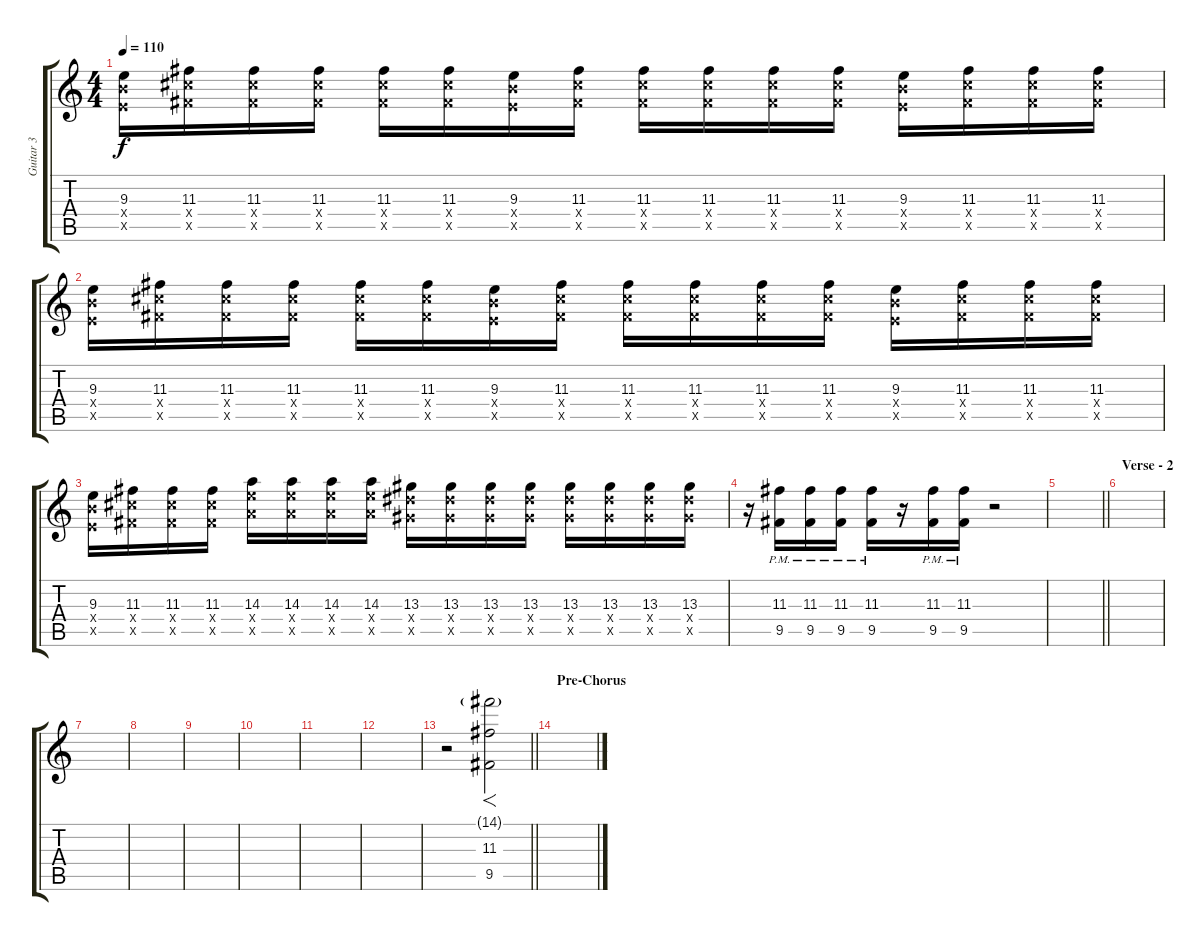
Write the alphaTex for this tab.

\track ("Guitar 3" "Guitar 3") {instrument distortionguitar}
\staff {score tabs}
\tuning (E4 B3 G3 D3 A2 E2) {hide}
\ts (4 4)
\tempo 110
\clef g2
\ks c
(9.3 9.4{x} 7.5{x}).16{dy f} (11.3 11.4{x} 9.5{x}).16 (11.3 11.4{x} 9.5{x}).16 (11.3 11.4{x} 9.5{x}).16 (11.3 11.4{x} 9.5{x}).16 (11.3 11.4{x} 9.5{x}).16 (9.3 9.4{x} 7.5{x}).16 (11.3 11.4{x} 9.5{x}).16 (11.3 11.4{x} 9.5{x}).16 (11.3 11.4{x} 9.5{x}).16 (11.3 11.4{x} 9.5{x}).16 (11.3 11.4{x} 9.5{x}).16 (9.3 9.4{x} 7.5{x}).16 (11.3 11.4{x} 9.5{x}).16 (11.3 11.4{x} 9.5{x}).16 (11.3 11.4{x} 9.5{x}).16 |
(9.3 9.4{x} 7.5{x}).16 (11.3 11.4{x} 9.5{x}).16 (11.3 11.4{x} 9.5{x}).16 (11.3 11.4{x} 9.5{x}).16 (11.3 11.4{x} 9.5{x}).16 (11.3 11.4{x} 9.5{x}).16 (9.3 9.4{x} 7.5{x}).16 (11.3 11.4{x} 9.5{x}).16 (11.3 11.4{x} 9.5{x}).16 (11.3 11.4{x} 9.5{x}).16 (11.3 11.4{x} 9.5{x}).16 (11.3 11.4{x} 9.5{x}).16 (9.3 9.4{x} 7.5{x}).16 (11.3 11.4{x} 9.5{x}).16 (11.3 11.4{x} 9.5{x}).16 (11.3 11.4{x} 9.5{x}).16 |
(9.3 9.4{x} 7.5{x}).16 (11.3 11.4{x} 9.5{x}).16 (11.3 11.4{x} 9.5{x}).16 (11.3 11.4{x} 9.5{x}).16 (14.3 14.4{x} 12.5{x}).16 (14.3 14.4{x} 12.5{x}).16 (14.3 14.4{x} 12.5{x}).16 (14.3 14.4{x} 12.5{x}).16 (13.3 13.4{x} 11.5{x}).16 (13.3 13.4{x} 11.5{x}).16 (13.3 13.4{x} 11.5{x}).16 (13.3 13.4{x} 11.5{x}).16 (13.3 13.4{x} 11.5{x}).16 (13.3 13.4{x} 11.5{x}).16 (13.3 13.4{x} 11.5{x}).16 (13.3 13.4{x} 11.5{x}).16 |
r.16 (11.3{pm} 9.5{pm}).16 (11.3{pm} 9.5{pm}).16 (11.3{pm} 9.5{pm}).16 (11.3{pm} 9.5{pm}).16 r.16 (11.3{pm} 9.5{pm}).16 (11.3{pm} 9.5{pm}).16 r.2 |
\barLineRight lightlight
|
\section ("" "Verse - 2")
|
|
|
|
|
|
|
\barLineRight lightlight
r.2 (14.1{g} 11.3 9.5).2{f} |
\section ("" "Pre-Chorus")
